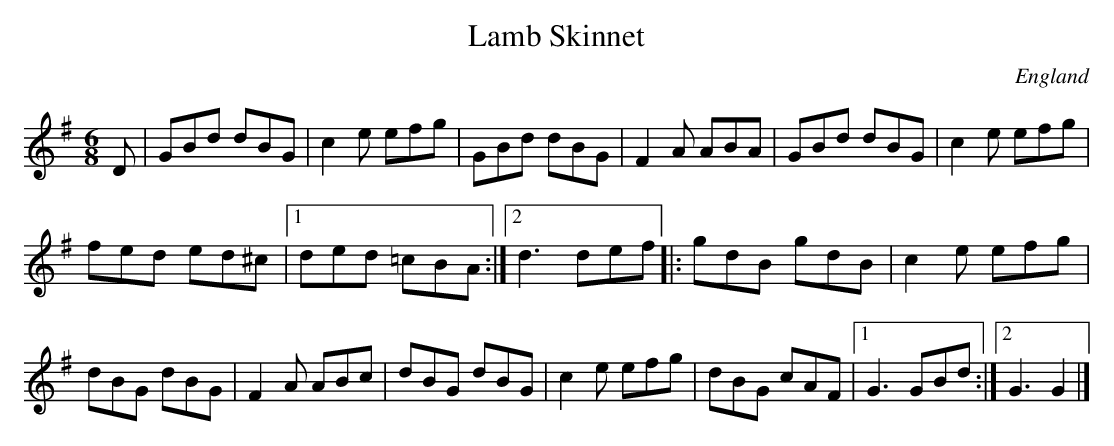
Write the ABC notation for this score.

X:1
T:Lamb Skinnet
O:England
M:6/8
K:G
D|\
GBd dBG|c2e efg|GBd dBG|F2A ABA|\
GBd dBG|c2e efg|
fed ed^c|1ded =cBA :|2 d3 def |:\
gdB gdB|c2e efg|
dBG dBG|F2A ABc|\
dBG dBG|c2e efg|dBG cAF|1 G3 GBd :|2 G3 G2|]
